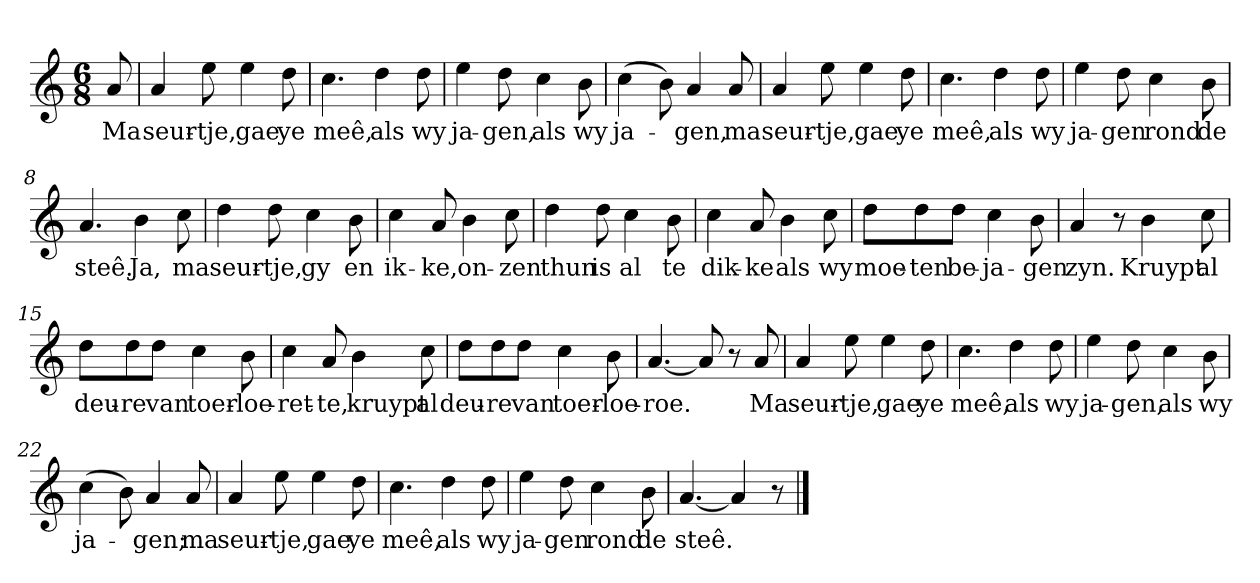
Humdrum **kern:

**kern	**text
*part1	*part1
*staff1	*staff1
*clefG2	*
*k[]	*
*a:	*
*M6/8	*
*MM120	*
=	=
8a	Ma
=1	=1
4a	seur-
8ee	-tje,
4ee	gae
8dd	ye
=2	=2
4.cc	meê,
4dd	als
8dd	wy
=3	=3
4ee	ja-
8dd	-gen,
4cc	als
8b	wy
=4	=4
(4cc	ja-
8b)	.
4a	-gen,
8a	ma
=5	=5
4a	seur-
8ee	-tje,
4ee	gae
8dd	ye
=6	=6
4.cc	meê,
4dd	als
8dd	wy
=7	=7
4ee	ja-
8dd	-gen
4cc	rond
8b	de
=8	=8
4.a	steê.
4b	Ja,
8cc	ma
=9	=9
4dd	seur-
8dd	-tje,
4cc	gy
8b	en
=10	=10
4cc	ik-
8a	-ke,
4b	on-
8cc	-zen
=11	=11
4dd	thun
8dd	is
4cc	al
8b	te
=12	=12
4cc	dik-
8a	-ke
4b	als
8cc	wy
=13	=13
8dd\L	moe-
8dd\	-ten
8dd\J	be-
4cc	-ja-
8b	-gen
=14	=14
4a	zyn.
8r	.
4b	Kruypt
8cc	al
=15	=15
8dd\L	deu-
8dd\	-re
8dd\J	van
4cc	toer-
8b	-loe-
=16	=16
4cc	-ret-
8a	-te,
4b	kruypt
8cc	al
=17	=17
8dd\L	deu-
8dd\	-re
8dd\J	van
4cc	toer-
8b	-loe-
=18	=18
[4.a	-roe.
8a]	.
8r	.
8a	Ma
=19	=19
4a	seur-
8ee	-tje,
4ee	gae
8dd	ye
=20	=20
4.cc	meê,
4dd	als
8dd	wy
=21	=21
4ee	ja-
8dd	-gen,
4cc	als
8b	wy
=22	=22
(4cc	ja-
8b)	.
4a	-gen;
8a	ma
=23	=23
4a	seur-
8ee	-tje,
4ee	gae
8dd	ye
=24	=24
4.cc	meê,
4dd	als
8dd	wy
=25	=25
4ee	ja-
8dd	-gen
4cc	rond
8b	de
=26	=26
[4.a	steê.
4a]	.
8r	.
==	==
*-	*-
